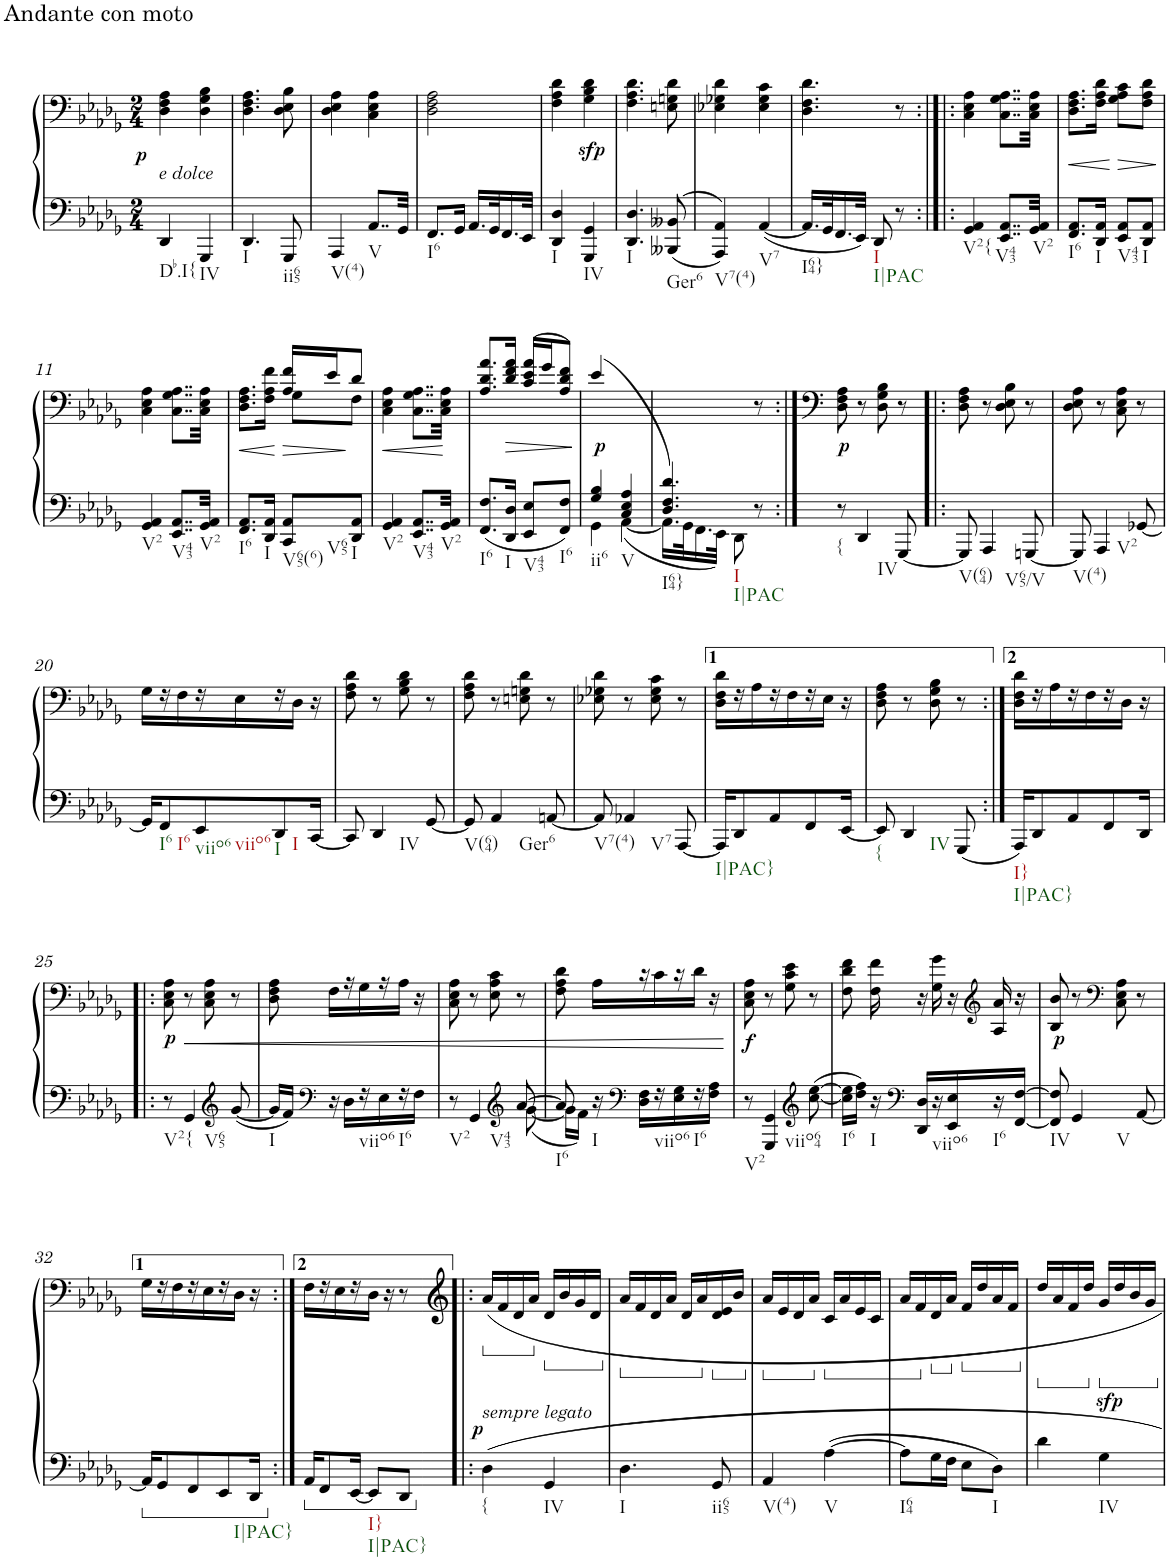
**kern	**kern	**dynam
*part1	*part1	*part1
*staff2	*staff1	*staff1/2
*I"Piano	*	*
*I'Pno.	*	*
*clefF4	*clefF4	*
*k[b-e-a-d-g-]	*k[b-e-a-d-g-]	*
*M2/4	*M2/4	*
=1	=1	=1
!	!LO:TX:a:t=Andante con moto	!
!LO:TX:a:i:t=e dolce	!	!
!LO:TX:b:t=Db.I{	!	!
!	!	!LO:DY:b
4DD-/	4D-\ 4F\ 4A-\	p
!LO:TX:b:t=IV	!	!
4GGG-/	4D-\ 4G-\ 4B-\	.
=2	=2	=2
!LO:TX:b:t=I	!	!
4.DD-/	4.D-\ 4.F\ 4.A-\	.
!LO:TX:b:t=ii65	!	!
8GGG-/	8D-\ 8E-\ 8B-\	.
=3	=3	=3
!LO:TX:b:t=V(4)	!	!
4AAA-/	4D-\ 4E-\ 4A-\	.
!LO:TX:b:t=V	!	!
8..AA-/L	4C\ 4E-\ 4A-\	.
32GG-/Jkk	.	.
=4	=4	=4
!LO:TX:b:t=I6	!	!
8.FF/L	2D-\ 2F\ 2A-\	.
16GG-/Jk	.	.
16.AA-/LL	.	.
32GG-/K	.	.
16.FF/	.	.
32EE-/JJk	.	.
=5	=5	=5
!LO:TX:b:t=I	!	!
4DD-/ 4D-/	4F\ 4A-\ 4d-\	.
!LO:TX:b:t=IV	!	!
!	!	!LO:DY:b
4GGG-/ 4GG-/	4G-\ 4B-\ 4d-\	sfp
=6	=6	=6
!LO:TX:b:t=I	!	!
4.DD-/ 4.D-/	4.F\ 4.A-\ 4.d-\	.
!LO:TX:b:t=Ger6	!	!
8BBB--X/ 8BB--X/	8En\ 8Gn\ 8d-\	.
=7	=7	=7
!LO:TX:b:t=V7(4)	!	!
4AAA-/ 4AA-/	4E-X\ 4G-X\ 4d-\	.
!LO:TX:b:t=V7	!	!
[4AA-/	4E-\ 4G-\ 4c\	.
=8	=8	=8
!LO:TX:b:t=I64}	!	!
16.AA-/LL]	4.D-\ 4.F\ 4.d-\	.
32GG-/K	.	.
16.FF/	.	.
32EE-/JJk	.	.
!LO:TX:b:t=I	!	!
!LO:TX:b:t=I|PAC	!	!
8DD-/	.	.
8r	8r	.
=9:|!|:	=9:|!|:	=9:|!|:
!LO:TX:b:t=V2{	!	!
4GG-/ 4AA-/	4C\ 4E-\ 4A-\	.
!LO:TX:b:t=V43	!	!
8..EE-/ 8..AA-/L	8..C\ 8..G-\ 8..A-\L	.
!LO:TX:b:t=V2	!	!
32GG-/ 32AA-/Jkk	32C\ 32E-\ 32A-\Jkk	.
=10	=10	=10
!LO:TX:b:t=I6	!	!
!	!	!LO:HP:b
8.FF/ 8.AA-/L	8.D-\ 8.F\ 8.A-\L	<
!LO:TX:b:t=I	!	!
16DD-/ 16AA-/Jk	16F\ 16A-\ 16d-\Jk	.
!LO:TX:b:t=V43	!	!
!	!	!LO:HP:n=1:b
8EE-/ 8AA-/L	8G-\ 8A-\ 8c\L	[ >
!LO:TX:b:t=I	!	!
8DD-/ 8AA-/J	8F\ 8A-\ 8d-\J	.
.	.	]
!!LO:LB:g=z
=11	=11	=11
!LO:TX:b:t=V2	!	!
4GG-/ 4AA-/	4C\ 4E-\ 4A-\	.
!LO:TX:b:t=V43	!	!
8..EE-/ 8..AA-/L	8..C\ 8..G-\ 8..A-\L	.
!LO:TX:b:t=V2	!	!
32GG-/ 32AA-/Jkk	32C\ 32E-\ 32A-\Jkk	.
=12	=12	=12
!LO:TX:b:t=I6	!	!
!	!	!LO:HP:b
*	*^	*
8.FF/ 8.AA-/L	8.D-\ 8.F\ 8.A-\L	4ryy	<
!LO:TX:b:t=I	!	!	!
16DD-/ 16AA-/Jk	16F\ 16A-\ 16f\Jk	.	.
!LO:TX:b:t=V65(6)	!	!	!
!LO:TX:b:t=V65	!	!	!
!	!	!	!LO:HP:n=1:b
8CC/ 8AA-/L	16A-/ 16f/LL	8G-\L	[ >
.	16e-/J	.	.
!LO:TX:b:t=I	!	!	!
8DD-/ 8AA-/J	8d-/J	8F\J	.
*	*v	*v	*
.	.	]
=13	=13	=13
!LO:TX:b:t=V2	!	!
!	!	!LO:HP:b
4GG-/ 4AA-/	4C\ 4E-\ 4A-\	<
!LO:TX:b:t=V43	!	!
8..EE-/ 8..AA-/L	8..C\ 8..G-\ 8..A-\L	.
!LO:TX:b:t=V2	!	!
32GG-/ 32AA-/Jkk	32C\ 32E-\ 32A-\Jkk	.
.	.	[
=14	=14	=14
!LO:TX:b:t=I6	!	!
8.FF/ 8.F/L	8.A-/ 8.d-/ 8.a-/L	.
!LO:TX:b:t=I	!	!
!	!	!LO:HP:b
16DD-/ 16D-/Jk	16d-/ 16f/ 16a-/Jk	>
!LO:TX:b:t=V43	!	!
8EE-/ 8E-/L	(>16c/ 16e-/ 16a-/LL	.
.	16g-/J	.
!LO:TX:b:t=I6	!	!
8FF/ 8F/J	8A-/ 8d-/ 8f/J)	.
.	.	]
=15	=15	=15
*^	*^	*
*	*^	*	*	*
!LO:TX:b:t=ii6	!	!	!	!	!
!	!	!	!	!	!LO:DY:b
4ryy	4G-/ 4B-/	4GG-\	(4e-/	4ryy	p
!LO:TX:b:t=V	!	!	!	!	!
4C/ 4E-/ 4A-/	4ryy	[<4AA-\	4ryy	4ryy	.
=16	=16	=16	=16	=16	=16
!LO:TX:b:t=I64}	!	!	!	!	!
*	*v	*v	*	*	*
*	*	*v	*v	*
4.D-/ 4.F/ 4.d-/)	16.AA-\LL]	4.ryy	.
.	32GG-\K	.	.
.	16.FF\	.	.
.	32EE-\JJk	.	.
!	!LO:TX:b:t=I	!	!
!	!LO:TX:b:t=I|PAC	!	!
.	8DD-\	.	.
8ryy	8r	8r	.
=17:|!	=17:|!	=17:|!	=17:|!
!LO:TX:b:t={	!	!	!
!	!	!	!LO:DY:b
*v	*v	*	*
8r	8D-\ 8F\ 8A-\	p
!LO:TX:b:t=IV	!	!
4DD-/	8r	.
.	8D-\ 8G-\ 8B-\	.
[8GGG-/	8r	.
=18!|:	=18!|:	=18!|:
!LO:TX:b:t=V(64)	!	!
8GGG-/]	8D-\ 8F\ 8A-\	.
!LO:TX:b:t=V65/V	!	!
4AAA-/	8r	.
.	8D-\ 8E-\ 8B-\	.
[8GGGn/	8r	.
=19	=19	=19
!LO:TX:b:t=V(4)	!	!
8GGG/]	8D-\ 8E-\ 8A-\	.
!LO:TX:b:t=V2	!	!
4AAA-/	8r	.
.	8C\ 8E-\ 8A-\	.
[8GG-X/	8r	.
!!LO:LB:g=z
=20	=20	=20
16GG-/KL]	16G-\LL	.
!LO:TX:b:t=I6	!	!
!LO:TX:b:t=I6	!	!
8FF/	16r	.
.	16F\	.
!LO:TX:b:t=viio6	!	!
!LO:TX:b:t=viio6	!	!
8EE-/	16r	.
.	16E-\	.
!LO:TX:b:t=I	!	!
!LO:TX:b:t=I	!	!
8DD-/	16r	.
.	16D-\JJ	.
[16CC/Jk	16r	.
=21	=21	=21
8CC/]	8F\ 8A-\ 8d-\	.
!LO:TX:b:t=IV	!	!
4DD-/	8r	.
.	8G-\ 8B-\ 8d-\	.
[8GG-/	8r	.
=22	=22	=22
!LO:TX:b:t=V(64)	!	!
8GG-/]	8F\ 8A-\ 8d-\	.
!LO:TX:b:t=Ger6	!	!
4AA-/	8r	.
.	8En\ 8Gn\ 8d-\	.
[8AAn/	8r	.
=23	=23	=23
!LO:TX:b:t=V7(4)	!	!
8AA/]	8E-X\ 8G-X\ 8d-\	.
!LO:TX:b:t=V7	!	!
4AA-X/	8r	.
.	8E-\ 8G-\ 8c\	.
[8AAA-/	8r	.
=24	=24	=24
!LO:TX:b:t=I|PAC}	!	!
16AAA-/KL]	16D-\ 16F\ 16d-\LL	.
8DD-/	16r	.
.	16A-\	.
8AA-/	16r	.
.	16F\	.
8FF/	16r	.
.	16E-\JJ	.
[16EE-/Jk	16r	.
=24X1	=24X1	=24X1
!LO:TX:b:t={	!	!
8EE-/]	8D-\ 8F\ 8A-\	.
!LO:TX:b:t=IV	!	!
4DD-/	8r	.
.	8D-\ 8G-\ 8B-\	.
8GGG-/	8r	.
=24X2:|!	=24X2:|!	=24X2:|!
!LO:TX:b:t=I}	!	!
!LO:TX:b:t=I|PAC}	!	!
16AAA-/KL	16D-\ 16F\ 16d-\LL	.
8DD-/	16r	.
.	16A-\	.
8AA-/	16r	.
.	16F\	.
8FF/	16r	.
.	16D-\JJ	.
16DD-/Jk	16r	.
!!LO:LB:g=z
=25!|:	=25!|:	=25!|:
!LO:TX:b:t=V2{	!	!
!	!	!LO:DY:b
8r	8C\ 8E-\ 8A-\	p
!LO:TX:b:t=V65	!	!
!	!	!LO:HP:b
4GG-/	8r	<
.	8C\ 8E-\ 8A-\	.
*clefG2	*	*
[8g-/	8r	.
=26	=26	=26
!LO:TX:b:t=I	!	!
16g-/LL]	8D-\ 8F\ 8A-\	.
16f/JJ	.	.
*clefF4	*	*
16r	16F\LL	.
16D-\LL	16r	.
!LO:TX:b:t=viio6	!	!
16r	16G-\	.
16E-\	16r	.
!LO:TX:b:t=I6	!	!
16r	16A-\JJ	.
16F\JJ	16r	.
=27	=27	=27
*^	*	*
!LO:TX:b:t=V2	!	!	!
8r	4.ryy	8C\ 8E-\ 8A-\	.
!LO:TX:b:t=V43	!	!	!
4GG-/	.	8r	.
.	.	8E-\ 8A-\ 8c\	.
*clefG2	*	*	*
[8a-/	[8g-\	8r	.
=28	=28	=28	=28
!LO:TX:b:t=I6	!	!	!
8a-/]	16g-\LL]	8F\ 8A-\ 8d-\	.
.	16f\JJ	.	.
!LO:TX:b:t=I	!	!	!
16r	4.ryy	16A-\LL	.
*clefF4	*	*	*
16D-\ 16F\LL	.	16r	.
!LO:TX:b:t=viio6	!	!	!
16r	.	16c\	.
16E-\ 16G-\	.	16r	.
!LO:TX:b:t=I6	!	!	!
16r	.	16d-\JJ	.
16F\ 16A-\JJ	.	16r	.
*v	*v	*	*
.	.	[
=29	=29	=29
!LO:TX:b:t=V2	!	!
!	!	!LO:DY:b
8r	8C\ 8E-\ 8A-\	f
!LO:TX:b:t=viio64	!	!
4GGG-/ 4GG-/	8r	.
.	8G-\ 8c\ 8e-\	.
*clefG2	*	*
[8cc\ [8ee-\	8r	.
=30	=30	=30
!LO:TX:b:t=I6	!	!
16cc\] 16ee-\]LL	8F\ 8d-\ 8f\	.
16dd-\ 16ff\JJ	.	.
!LO:TX:b:t=I	!	!
16r	16F\ 16f\	.
*clefF4	*	*
16DD-/ 16D-/LL	16r	.
!LO:TX:b:t=viio6	!	!
16r	16G-\ 16g-\	.
16EE-/ 16E-/	16r	.
*	*clefG2	*
!LO:TX:b:t=I6	!	!
16r	16A-/ 16a-/	.
[16FF/ [16F/JJ	16r	.
=31	=31	=31
!LO:TX:b:t=IV	!	!
!	!	!LO:DY:b
8FF/] 8F/]	8B-/ 8b-/	p
!LO:TX:b:t=V	!	!
4GG-/	8r	.
*	*clefF4	*
.	8C\ 8E-\ 8A-\	.
[8AA-/	8r	.
!!LO:LB:g=z
=32	=32	=32
16AA-/KL]	16G-\LL	.
8GG-/	16r	.
.	16F\	.
8FF/	16r	.
.	16E-\	.
!LO:TX:b:t=I|PAC}	!	!
8EE-/	16r	.
.	16D-\JJ	.
16DD-/Jk	16r	.
=32X3:|!	=32X3:|!	=32X3:|!
16AA-/KL	16F\LL	.
8FF/	16r	.
.	16E-\	.
[16EE-/Jk	16r	.
!LO:TX:b:t=I}	!	!
!LO:TX:b:t=I|PAC}	!	!
8EE-/L]	16D-\JJ	.
.	16r	.
8DD-/J	8r	.
=33!|:	=33!|:	=33!|:
*	*ped	*
!LO:TX:a:i:t=sempre legato	!	!
!LO:TX:b:t={	!	!
!	!	!LO:DY:a=2
4D-\	16a-/LL	p
.	16f/	.
.	16d-/	.
.	16a-/JJ	.
*	*Xped	*
*	*ped	*
!LO:TX:b:t=IV	!	!
4GG-/	16d-/LL	.
.	16b-/	.
.	16g-/	.
.	16d-/JJ	.
=34	=34	=34
*	*Xped	*
*	*ped	*
!LO:TX:b:t=I	!	!
4.D-\	16a-/LL	.
.	16f/	.
.	16d-/	.
.	16a-/JJ	.
.	16d-/LL	.
.	16a-/	.
*	*Xped	*
*	*ped	*
!LO:TX:b:t=ii65	!	!
8GG-/	16d-/ 16e-/	.
.	16b-/JJ	.
=35	=35	=35
*	*Xped	*
*	*ped	*
!LO:TX:b:t=V(4)	!	!
4AA-/	16a-/LL	.
.	16e-/	.
.	16d-/	.
.	16a-/JJ	.
*	*Xped	*
*	*ped	*
!LO:TX:b:t=V	!	!
[4A-\	16c/LL	.
.	16a-/	.
.	16e-/	.
.	16c/JJ	.
=36	=36	=36
!LO:TX:b:t=I64	!	!
8A-\L]	16a-/LL	.
.	16f/	.
*	*Xped	*
*	*ped	*
16G-\L	16d-/	.
16F\JJ	16a-/JJ	.
*	*Xped	*
*	*ped	*
8E-\L	16f/LL	.
.	16dd-/	.
!LO:TX:b:t=I	!	!
8D-\J	16a-/	.
.	16f/JJ	.
=37	=37	=37
*	*Xped	*
*	*ped	*
4d-\	16dd-/LL	.
.	16a-/	.
.	16f/	.
.	16dd-/JJ	.
*	*Xped	*
*	*ped	*
!LO:TX:b:t=IV	!	!
!	!	!LO:DY:a=2
4G-\	16g-/LL	sfp
.	16dd-/	.
.	16b-/	.
.	16g-/JJ	.
*	*Xped	*
=	=	=
*-	*-	*-
